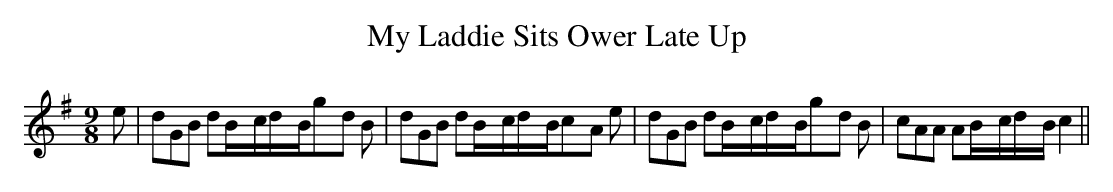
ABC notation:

X:1
T:My Laddie Sits Ower Late Up
M:9/8
L:1/8
K:G
 e| dGB dB/2-c/2d/2-B/2g-d B| dGB dB/2-c/2d/2-B/2c-A e| dGB dB/2-c/2d/2-B/2g-d B|\
 cAA AB/2-c/2d/2-B/2 c2||
